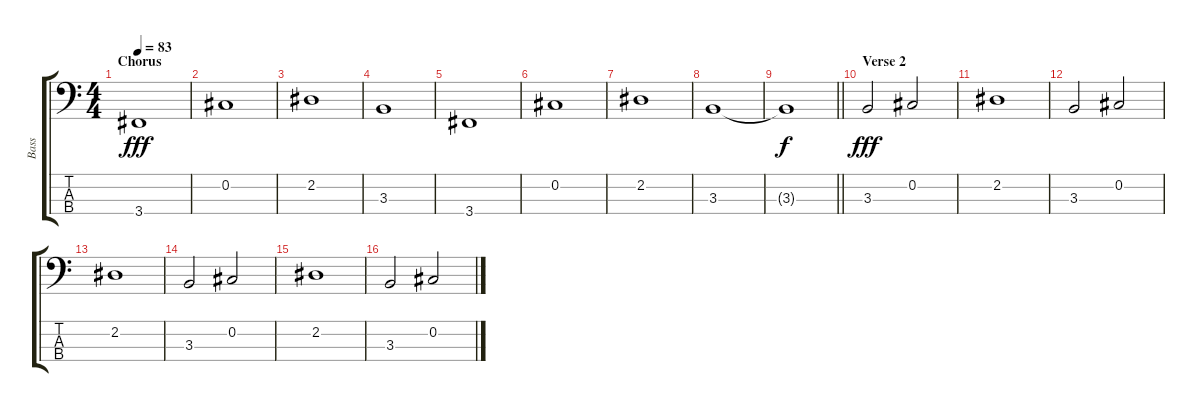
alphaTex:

\track ("Bass" "Bass") {instrument electricbassfinger}
\staff {score tabs}
\tuning (Gb2 Db2 Ab1 Eb1) {hide}
\ts (4 4)
\section ("" "Chorus")
\tempo 83
\clef f4
\ks c
3.4.1{dy fff} |
0.2.1 |
2.2.1 |
3.3.1 |
3.4.1 |
0.2.1 |
2.2.1 |
3.3.1 |
\barLineRight lightlight
3.3{t}.1{dy f} |
\section ("" "Verse 2")
3.3.2{dy fff} 0.2.2 |
2.2.1 |
3.3.2 0.2.2 |
2.2.1 |
3.3.2 0.2.2 |
2.2.1 |
3.3.2 0.2.2
